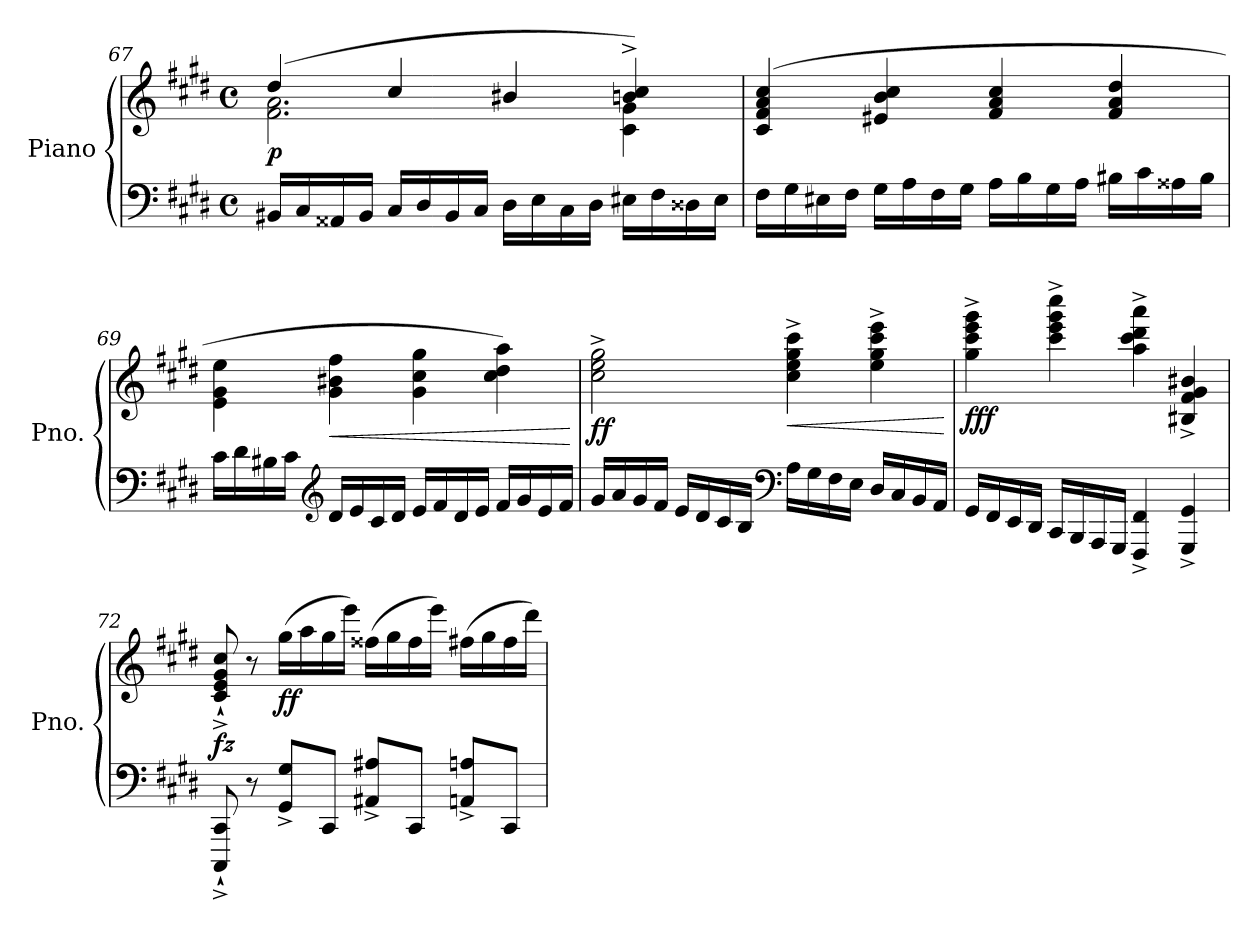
**kern	**kern	**dynam
*part1	*part1	*part1
*staff2	*staff1	*staff1/2
*I"Piano	*	*
*I'Pno.	*	*
*clefF4	*clefG2	*
*k[f#c#g#d#]	*k[f#c#g#d#]	*
*M4/4	*M4/4	*
*met(c)	*met(c)	*
=67	=67	=67
*	*^	*
!	!	!	!LO:DY:b
16BB#X/LL	(4dd#/	2.f#\ 2.a\	p
16C#/	.	.	.
16AA##X/	.	.	.
16BB#/JJ	.	.	.
16C#/LL	4cc#/	.	.
16D#/	.	.	.
16BB#/	.	.	.
16C#/JJ	.	.	.
16D#\LL	4b#X/	.	.
16E\	.	.	.
16C#\	.	.	.
16D#\JJ	.	.	.
16E#X\LL	4bn/^ 4cc#/^)	4c#\ 4g#\	.
16F#\	.	.	.
16D##X\	.	.	.
16E#\JJ	.	.	.
*	*v	*v	*
!!LO:LB:g=z
=68	=68	=68
16F#\LL	(4c#/ 4f#/ 4a/ 4cc#/	.
16G#\	.	.
16E#X\	.	.
16F#\JJ	.	.
16G#\LL	4e#X/ 4b/ 4cc#/	.
16A\	.	.
16F#\	.	.
16G#\JJ	.	.
16A\LL	4f#/ 4a/ 4cc#/	.
16B\	.	.
16G#\	.	.
16A\JJ	.	.
16B#X\LL	4f#/ 4a/ 4dd#/	.
16c#\	.	.
16A##X\	.	.
16B#\JJ	.	.
=69	=69	=69
16c#\LL	4e\ 4g#\ 4ee\	.
16d#\	.	.
16B#X\	.	.
16c#\JJ	.	.
*clefG2	*	*
!	!	!LO:HP:b
16d#/LL	4g#\ 4b#X\ 4ff#\	<
16e/	.	.
16c#/	.	.
16d#/JJ	.	.
16e/LL	4g#\ 4cc#\ 4gg#\	.
16f#/	.	.
16d#/	.	.
16e/JJ	.	.
16f#/LL	4cc#\ 4dd#\ 4aa\)	.
16g#/	.	.
16e/	.	.
16f#/JJ	.	.
.	.	[
!!LO:PB:g=z
=70	=70	=70
!	!	!LO:DY:b
16g#/LL	2cc#\^ 2ee\^ 2gg#\^	ff
16a/	.	.
16g#/	.	.
16f#/JJ	.	.
16e/LL	.	.
16d#/	.	.
16c#/	.	.
16B/JJ	.	.
*clefF4	*	*
!	!	!LO:HP:b
16A\LL	4cc#\^ 4ee\^ 4gg#\^ 4ccc#\^	<
16G#\	.	.
16F#\	.	.
16E\JJ	.	.
16D#/LL	4ee\^ 4gg#\^ 4ccc#\^ 4eee\^	.
16C#/	.	.
16BB/	.	.
16AA/JJ	.	.
.	.	[
=71	=71	=71
!	!	!LO:DY:b
16GG#/LL	4gg#\^ 4ccc#\^ 4eee\^ 4ggg#\^	fff
16FF#/	.	.
16EE/	.	.
16DD#/JJ	.	.
16CC#/LL	4ccc#\^ 4eee\^ 4ggg#\^ 4cccc#\^	.
16BBB/	.	.
16AAA/	.	.
16GGG#/JJ	.	.
4FFF#/^ 4FF#/^	4aa\^ 4ccc#\^ 4ddd#\^ 4aaa\^	.
4GGG#/^ 4GG#/^	4B#X/^ 4f#/^ 4g#/^ 4b#X/^	.
=72	=72	=72
!	!	!LO:DY:a=2
8CCC#/`^ 8CC#/`^	8c#/`^ 8e/`^ 8g#/`^ 8cc#/`^	fz
8r	8r	.
!	!	!LO:DY:b
8GG#/^ 8G#/^L	(16gg#\LL	ff
.	16aa\	.
8CC#/J	16gg#\	.
.	16eee\JJ)	.
8AA#X/^ 8A#X/^L	(16ff##X\LL	.
.	16gg#\	.
!	!	!LO:DY:b
8CC#/J	16ff##\	other-dynamics
.	16eee\JJ)	.
8AAn/^ 8An/^L	(16ff#X\LL	.
.	16gg#\	.
8CC#/J	16ff#\	.
.	16ddd#\JJ)	.
=	=	=
*-	*-	*-
